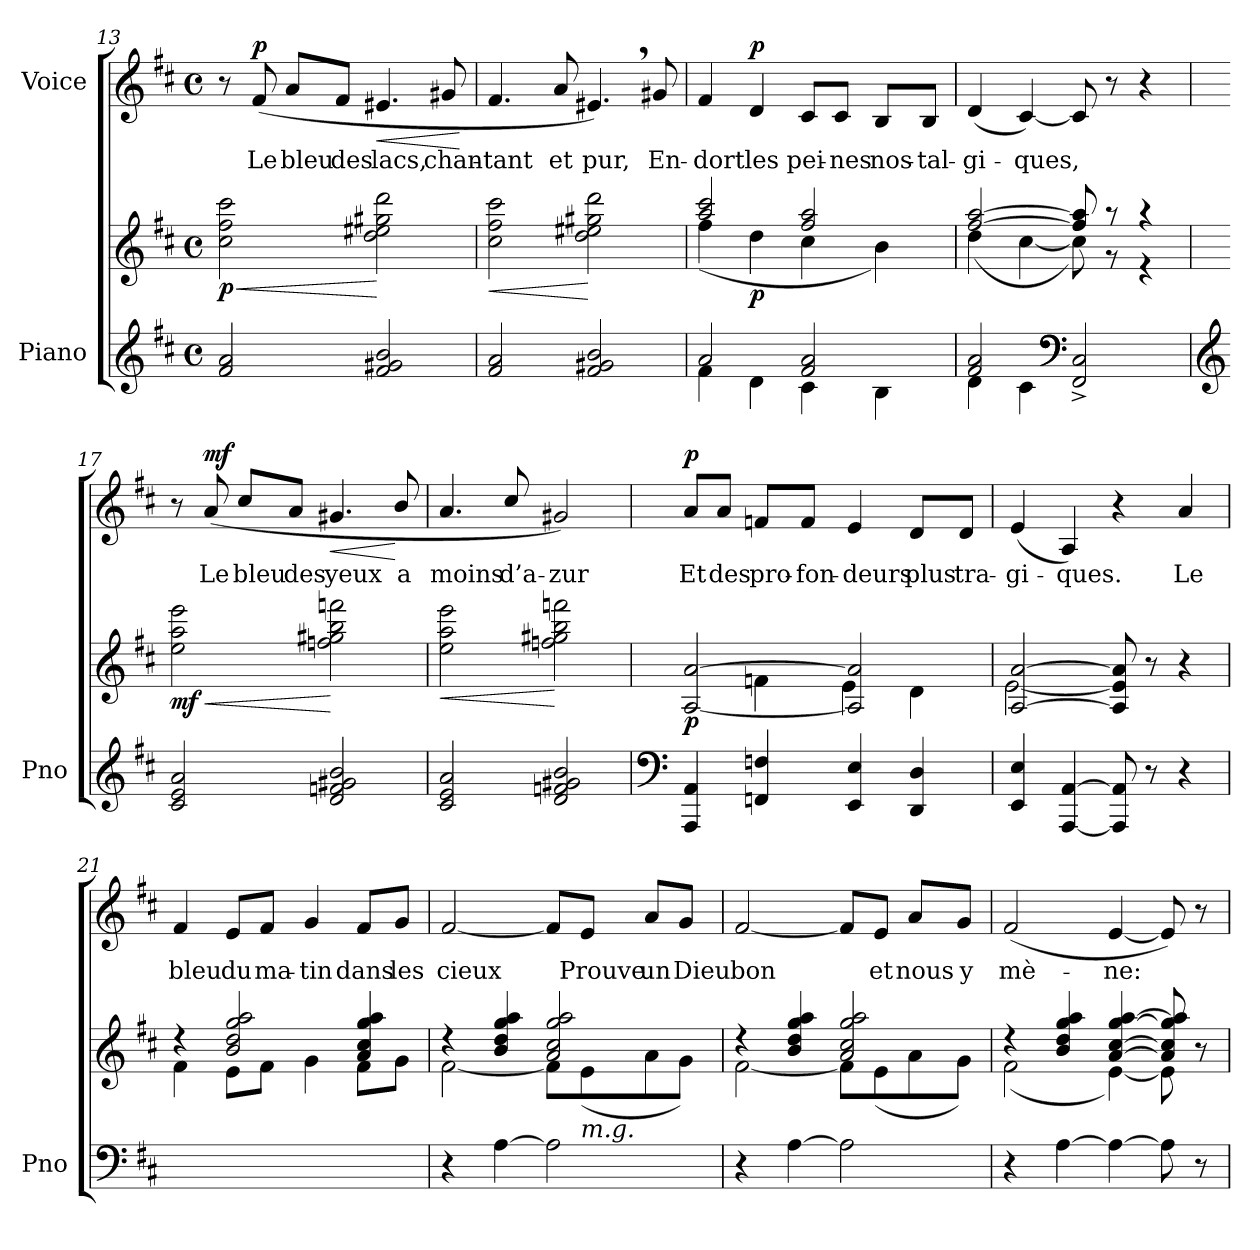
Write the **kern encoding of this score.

**kern	**kern	**dynam	**kern	**text	**dynam
*part2	*part2	*part2	*part1	*part1	*part1
*staff3	*staff2	*staff2/3	*staff1	*staff1	*staff1
*I"Piano	*	*	*I"Voice	*	*
*I'Pno	*	*	*	*	*
*clefG2	*clefG2	*	*clefG2	*	*
*k[f#c#]	*k[f#c#]	*	*k[f#c#]	*	*
*M4/4	*M4/4	*	*M4/4	*	*
*met(c)	*met(c)	*	*met(c)	*	*
=13	=13	=13	=13	=13	=13
!	!	!LO:HP:b	!	!	!
!	!	!LO:DY:n=1:b	!	!	!
2f#/ 2a/	2cc#\ 2ff#\ 2ccc#\	< p	8r	.	.
!	!	!	!	!	!LO:DY:a
.	.	.	(8f#/	Le	p
.	.	.	8a/L	bleu	.
.	.	.	8f#/J	des	.
!	!	!	!	!	!LO:HP:b
2f#/ 2g#X/ 2b/	2dd\ 2ee#X\ 2gg#X\ 2ddd\	[	4.e#X/	lacs,	<
.	.	.	8g#X/	chan-	.
.	.	.	.	.	[
=14	=14	=14	=14	=14	=14
!	!	!LO:HP:b	!	!	!
2f#/ 2a/	2cc#\ 2ff#\ 2ccc#\	<	4.f#/	-tant	.
.	.	.	8a/	et	.
2f#/ 2g#X/ 2b/	2dd\ 2ee#X\ 2gg#X\ 2ddd\	[	4.e#X,/)	pur,	.
.	.	.	8g#X/	En-	.
=15	=15	=15	=15	=15	=15
*^	*^	*	*	*	*
2a/	4f#\	2aa/ 2ccc#/	(4ff#\	.	4f#/	-dort	.
!	!	!	!	!LO:DY:b	!	!	!LO:DY:a
.	4d\	.	4dd\	p	4d/	les	p
2f#/ 2a/	4c#\	2ff#/ 2aa/	4cc#\	.	8c#/L	pei-	.
.	.	.	.	.	8c#/J	-nes	.
.	4B\	.	4b\)	.	8B/L	nos-	.
.	.	.	.	.	8B/J	-tal-	.
=16	=16	=16	=16	=16	=16	=16	=16
2f#/ 2a/	4d\	[2ff#/ [2aa/	(4dd\	.	(4d/	-gi-	.
.	4c#\	.	[4cc#\	.	[4c#/)	-ques,	.
*clefF4	*	*	*	*	*	*	*
2FF#/^< 2C#/^<	2ryy	8ff#/] 8aa/]	8cc#\])	.	8c#/]	.	.
.	.	8r	8r	.	8r	.	.
.	.	4r	4r	.	4r	.	.
*v	*v	*	*	*	*	*	*
*	*v	*v	*	*	*	*
=17	=17	=17	=17	=17	=17
*clefG2	*	*	*	*	*
*	*^	*	*	*	*
!	!	!	!LO:HP:b	!	!	!
!	!	!	!LO:DY:n=1:b	!	!	!
*	*v	*v	*	*	*	*
2c#/ 2e/ 2a/	2ee\ 2aa\ 2eee\	< mf	8r	.	.
!	!	!	!	!	!LO:DY:a
.	.	.	(8a/	Le	mf
.	.	.	8cc#/L	bleu	.
.	.	.	8a/J	des	.
!	!	!	!	!	!LO:HP:b
2d/ 2fn/ 2g#X/ 2b/	2ffn\ 2gg#X\ 2bb\ 2fffn\	[	4.g#X/	yeux	<
.	.	.	8b/	a	[
=18	=18	=18	=18	=18	=18
!	!	!LO:HP:b	!	!	!
2c#/ 2e/ 2a/	2ee\ 2aa\ 2eee\	<	4.a/	moins	.
.	.	.	8cc#/	d’a-	.
2d/ 2fn/ 2g#X/ 2b/	2ffn\ 2gg#X\ 2bb\ 2fffn\	[	2g#X/)	-zur	.
=19	=19	=19	=19	=19	=19
*clefF4	*	*	*	*	*
*	*^	*	*	*	*
!	!	!	!LO:DY:b	!	!	!LO:DY:a
4AAA/ 4AA/	[<2A/ [2a/	4ryy	p	8a/L	Et	p
.	.	.	.	8a/J	des	.
4FFn/ 4Fn/	.	4fn\	.	8fn/L	pro-	.
.	.	.	.	8f/J	-fon-	.
4EE/ 4E/	2A/] 2a/]	4e\	.	4e/	-deurs	.
4DD/ 4D/	.	4d\	.	8d/L	plus	.
.	.	.	.	8d/J	tra-	.
=20	=20	=20	=20	=20	=20	=20
4EE/ 4E/	[<2A/ [2a/	[2e\	.	(4e/	-gi-	.
[4AAA/ [4AA/	.	.	.	4A/)	-ques.	.
8AAA/] 8AA/]	8A/] 8e/] 8a/]	2ryy	.	4r	.	.
8r	8r	.	.	.	.	.
!	!	!	!	!	!	!LO:DY:a
!	!	!	!	!	!	!LO:DY:n=1:a
4r	4r	.	.	4a/	Le	pp other-dynamics
=21	=21	=21	=21	=21	=21	=21
!	!	!	!LO:DY:b	!	!	!
!	!	!	!LO:DY:n=1:b	!	!	!
1ryy	4r	4f#\	p other-dynamics	4f#/	bleu	.
.	2b/ 2dd/ 2gg/ 2aa/	8e\L	.	8e/L	du	.
.	.	8f#\J	.	8f#/J	ma-	.
.	.	4g\	.	4g/	-tin	.
.	4a/ 4cc#/ 4gg/ 4aa/	8f#\L	.	8f#/L	dans	.
.	.	8g\J	.	8g/J	les	.
=22	=22	=22	=22	=22	=22	=22
4r	4r	[2f#\	.	[2f#/	cieux	.
[4A\	4b/ 4dd/ 4gg/ 4aa/	.	.	.	.	.
2A\]	2a/ 2cc#/ 2gg/ 2aa/	8f#\L]	.	8f#/L]	.	.
!	!	!LO:TX:b:i:t=m.g.	!	!	!	!
.	.	(>8e\	.	8e/J	Prouve	.
.	.	8a\	.	8a/L	un	.
.	.	8g\J)	.	8g/J	Dieu	.
=23	=23	=23	=23	=23	=23	=23
4r	4r	[2f#\	.	[2f#/	bon	.
[4A\	4b/ 4dd/ 4gg/ 4aa/	.	.	.	.	.
2A\]	2a/ 2cc#/ 2gg/ 2aa/	8f#\L]	.	8f#/L]	.	.
.	.	(>8e\	.	8e/J	et	.
.	.	8a\	.	8a/L	nous	.
.	.	8g\J)	.	8g/J	y	.
=24	=24	=24	=24	=24	=24	=24
4r	4r	(2f#\	.	(>2f#/	mè-	.
[4A\	4b/ 4dd/ 4gg/ 4aa/	.	.	.	.	.
4A\_	[4a/ [4cc#/ [4gg/ [4aa/	[4e\)	.	[4e/	-ne:	.
8A\]	8a/] 8cc#/] 8gg/] 8aa/]	8e\]	.	8e/])	.	.
8r	8r	8ryy	.	8r	.	.
*	*v	*v	*	*	*	*
=	=	=	=	=	=
*-	*-	*-	*-	*-	*-
